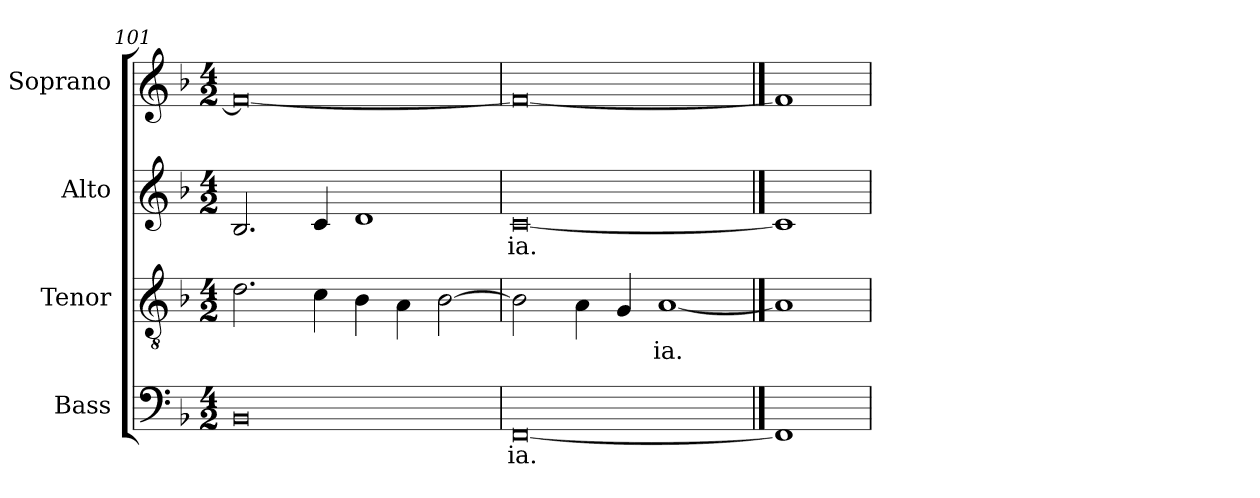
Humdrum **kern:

**kern	**text	**kern	**text	**kern	**text	**kern
*part4	*part4	*part3	*part3	*part2	*part2	*part1
*staff4	*staff4	*staff3	*staff3	*staff2	*staff2	*staff1
*I"Bass	*	*I"Tenor	*	*I"Alto	*	*I"Soprano
*I'Bass	*	*I'Tenor	*	*I'Alto	*	*I'Soprano
*clefF4	*	*clefGv2	*	*clefG2	*	*clefG2
*k[b-]	*	*k[b-]	*	*k[b-]	*	*k[b-]
*F:	*	*F:	*	*F:	*	*F:
*M4/2	*	*M4/2	*	*M4/2	*	*M4/2
=101	=101	=101	=101	=101	=101	=101
0BB-	.	2.d	.	2.B-	.	0f_
.	.	4c	.	4c	.	.
.	.	4B-	.	1d	.	.
.	.	4A\	.	.	.	.
.	.	[2B-	.	.	.	.
=102	=102	=102	=102	=102	=102	=102
!	!LO:LY:b	!	!	!	!LO:LY:b	!
[0FF	ia.	2B-]	.	[0c	ia.	0f_
.	.	4A\	.	.	.	.
.	.	4G	.	.	.	.
!	!	!	!LO:LY:b	!	!	!
.	.	[1A	ia.	.	.	.
==103	==103	==103	==103	==103	==103	==103
1FF]	.	1A]	.	1c]	.	1f]
=	=	=	=	=	=	=
*-	*-	*-	*-	*-	*-	*-
